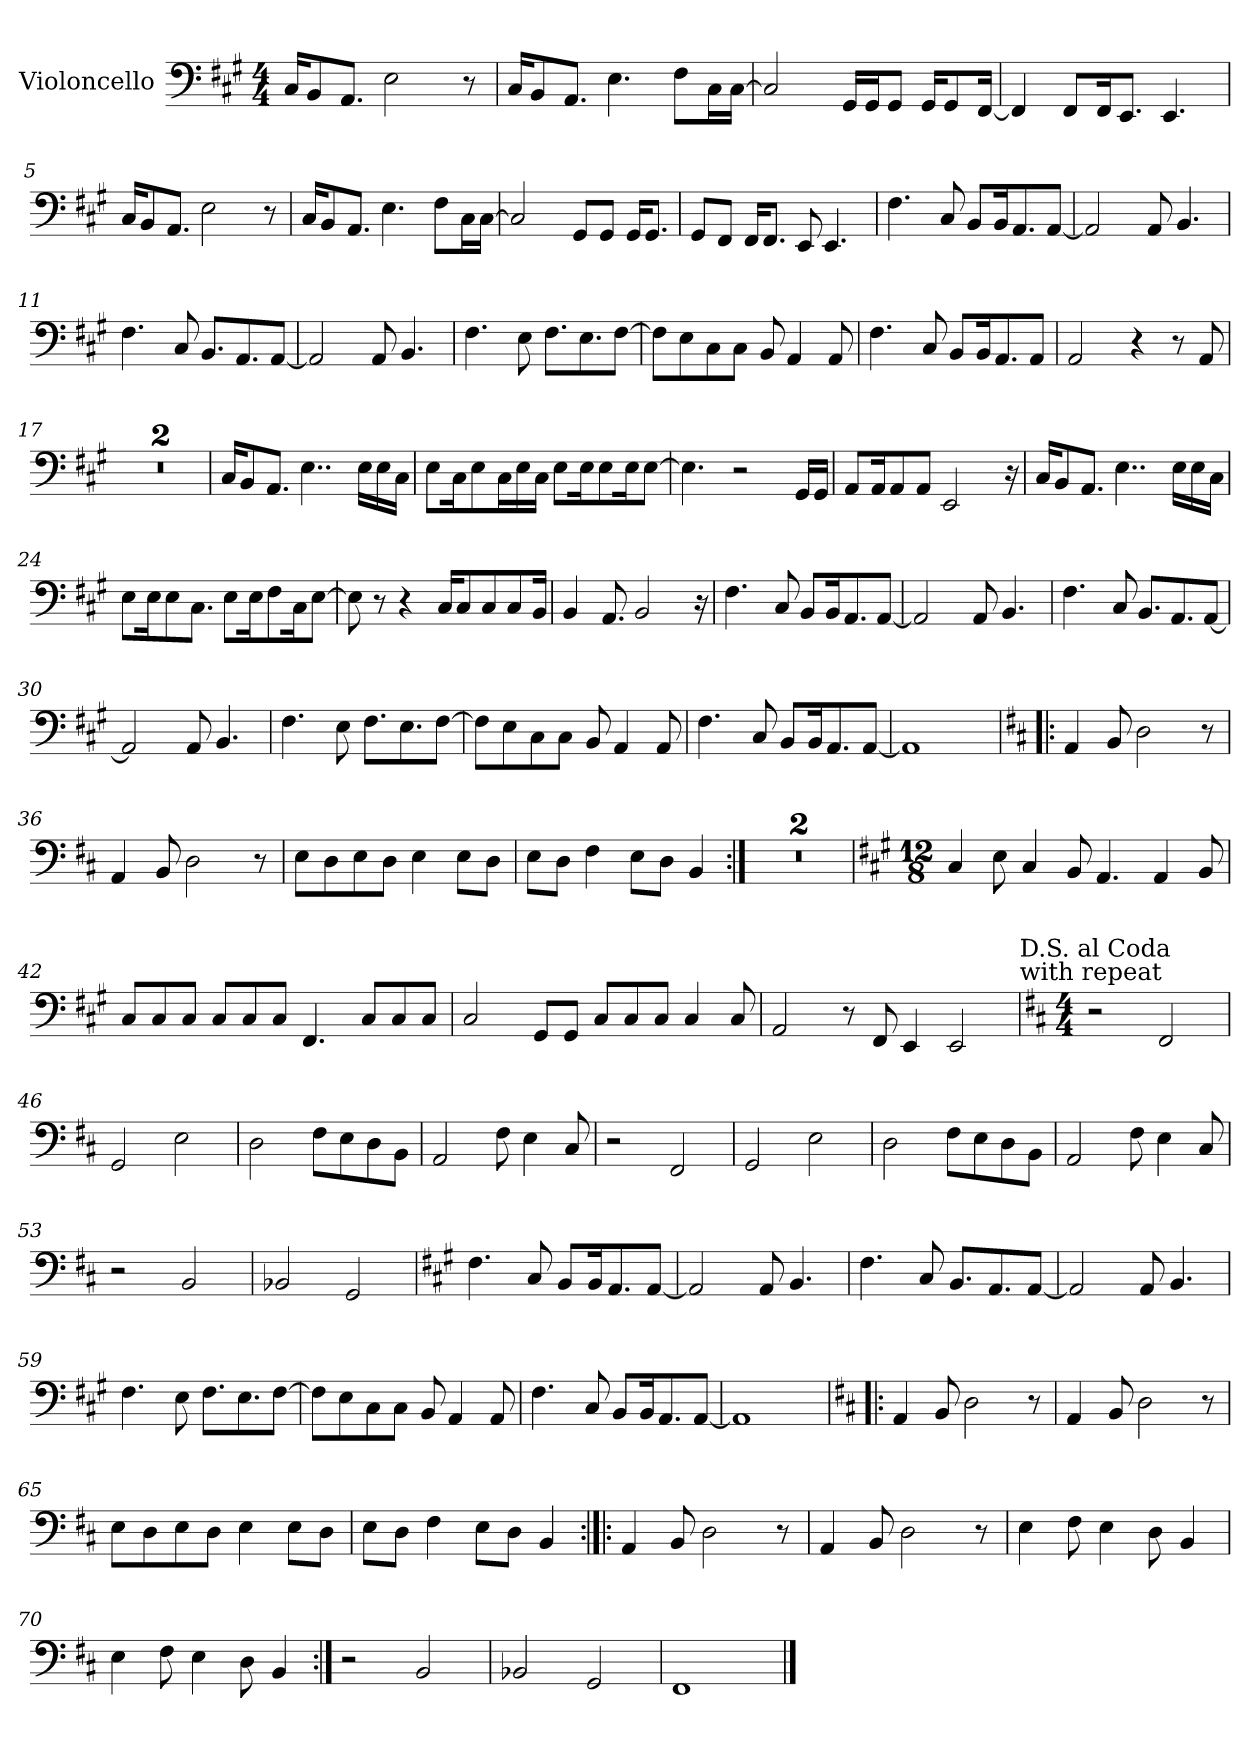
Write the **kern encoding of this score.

**kern
*part1
*staff1
*I"Violoncello
*I'Vc.
*clefF4
*k[f#c#g#]
*M4/4
=1
16C#/KL
8BB/
8.AA/J
2E\
8r
=2
16C#/KL
8BB/
8.AA/J
4.E\
8F#\L
16C#\L
[16C#\JJ
=3
2C#/]
16GG#/LL
16GG#/J
8GG#/J
16GG#/KL
8GG#/
[16FF#/Jk
=4
4FF#/]
8FF#/L
16FF#/K
8.EE/J
4.EE/
=5
16C#/KL
8BB/
8.AA/J
2E\
8r
=6
16C#/KL
8BB/
8.AA/J
4.E\
8F#\L
16C#\L
[16C#\JJ
=7
2C#/]
8GG#/L
8GG#/J
16GG#/KL
8.GG#/J
!!LO:LB:g=z
=8
8GG#/L
8FF#/J
16FF#/KL
8.FF#/J
8EE/
4.EE/
=9
4.F#\
8C#/
8BB/L
16BB/K
8.AA/
[8AA/J
=10
2AA/]
8AA/
4.BB/
=11
4.F#\
8C#/
8.BB/L
8.AA/
[8AA/J
=12
2AA/]
8AA/
4.BB/
=13
4.F#\
8E\
8.F#\L
8.E\
[8F#\J
=14
8F#\L]
8E\
8C#\
8C#\J
8BB/
4AA/
8AA/
!!LO:LB:g=z
=15
4.F#\
8C#/
8BB/L
16BB/K
8.AA/
8AA/J
=16
2AA/
4r
8r
8AA/
=17
1r
=18
1r
=19
16C#/KL
8BB/
8.AA/J
4..E\
16E\LL
16E\
16C#\JJ
=20
8E\L
16C#\K
8E\
16C#\L
16E\
16C#\JJ
8E\L
16E\K
8E\
16E\K
[8E\J
=21
4.E\]
2r
16GG#/LL
16GG#/JJ
=22
8AA/L
16AA/K
8AA/
8AA/J
2EE/
16r
!!LO:LB:g=z
=23
16C#/KL
8BB/
8.AA/J
4..E\
16E\LL
16E\
16C#\JJ
=24
8E\L
16E\K
8E\
8.C#\J
8E\L
16E\K
8F#\
16C#\K
[8E\J
=25
8E\]
8r
4r
16C#/KL
8C#/
8C#/
8C#/
16BB/Jk
=26
4BB/
8.AA/
2BB/
16r
=27
4.F#\
8C#/
8BB/L
16BB/K
8.AA/
[8AA/J
=28
2AA/]
8AA/
4.BB/
!!LO:LB:g=z
=29
4.F#\
8C#/
8.BB/L
8.AA/
[8AA/J
=30
2AA/]
8AA/
4.BB/
=31
4.F#\
8E\
8.F#\L
8.E\
[8F#\J
=32
8F#\L]
8E\
8C#\
8C#\J
8BB/
4AA/
8AA/
=33
4.F#\
8C#/
8BB/L
16BB/K
8.AA/
[8AA/J
=34
1AA]
=35!|:
*k[f#c#]
4AA/
8BB/
2D\
8r
!!LO:LB:g=z
=36
4AA/
8BB/
2D\
8r
=37
8E\L
8D\
8E\
8D\J
4E\
8E\L
8D\J
=38
8E\L
8D\J
4F#\
8E\L
8D\J
4BB/
=39:|!
1r
=40
1r
=41
*k[f#c#g#]
*M12/8
*MM172
4C#/
8E\
4C#/
8BB/
4.AA/
4AA/
8BB/
=42
8C#/L
8C#/
8C#/J
8C#/L
8C#/
8C#/J
4.FF#/
8C#/L
8C#/
8C#/J
!!LO:LB:g=z
=43
2C#/
8GG#/L
8GG#/J
8C#/L
8C#/
8C#/J
4C#/
8C#/
=44
2AA/
8r
8FF#/
4EE/
2EE/
!LO:TX:a:t=D.S. al Coda\nwith repeat
=45
*k[f#c#]
*M4/4
*MM120
2r
2FF#/
=46
2GG/
2E\
=47
2D\
8F#\L
8E\
8D\
8BB\J
=48
2AA/
8F#\
4E\
8C#/
=49
2r
2FF#/
=50
2GG/
2E\
=51
2D\
8F#\L
8E\
8D\
8BB\J
!!LO:LB:g=z
=52
2AA/
8F#\
4E\
8C#/
=53
2r
2BB/
!!LO:LB:g=z
=54
2BB-X/
2GG/
=55
*k[f#c#g#]
4.F#\
8C#/
8BB/L
16BB/K
8.AA/
[8AA/J
=56
2AA/]
8AA/
4.BB/
=57
4.F#\
8C#/
8.BB/L
8.AA/
[8AA/J
=58
2AA/]
8AA/
4.BB/
=59
4.F#\
8E\
8.F#\L
8.E\
[8F#\J
=60
8F#\L]
8E\
8C#\
8C#\J
8BB/
4AA/
8AA/
!!LO:LB:g=z
=61
4.F#\
8C#/
8BB/L
16BB/K
8.AA/
[8AA/J
=62
1AA]
=63!|:
*k[f#c#]
4AA/
8BB/
2D\
8r
=64
4AA/
8BB/
2D\
8r
=65
8E\L
8D\
8E\
8D\J
4E\
8E\L
8D\J
=66
8E\L
8D\J
4F#\
8E\L
8D\J
4BB/
=67:|!|:
4AA/
8BB/
2D\
8r
=68
4AA/
8BB/
2D\
8r
!!LO:PB:g=z
=69
4E\
8F#\
4E\
8D\
4BB/
=70
4E\
8F#\
4E\
8D\
4BB/
=71:|!
2r
2BB/
=72
2BB-X/
2GG/
=73
1FF#
==
*-
